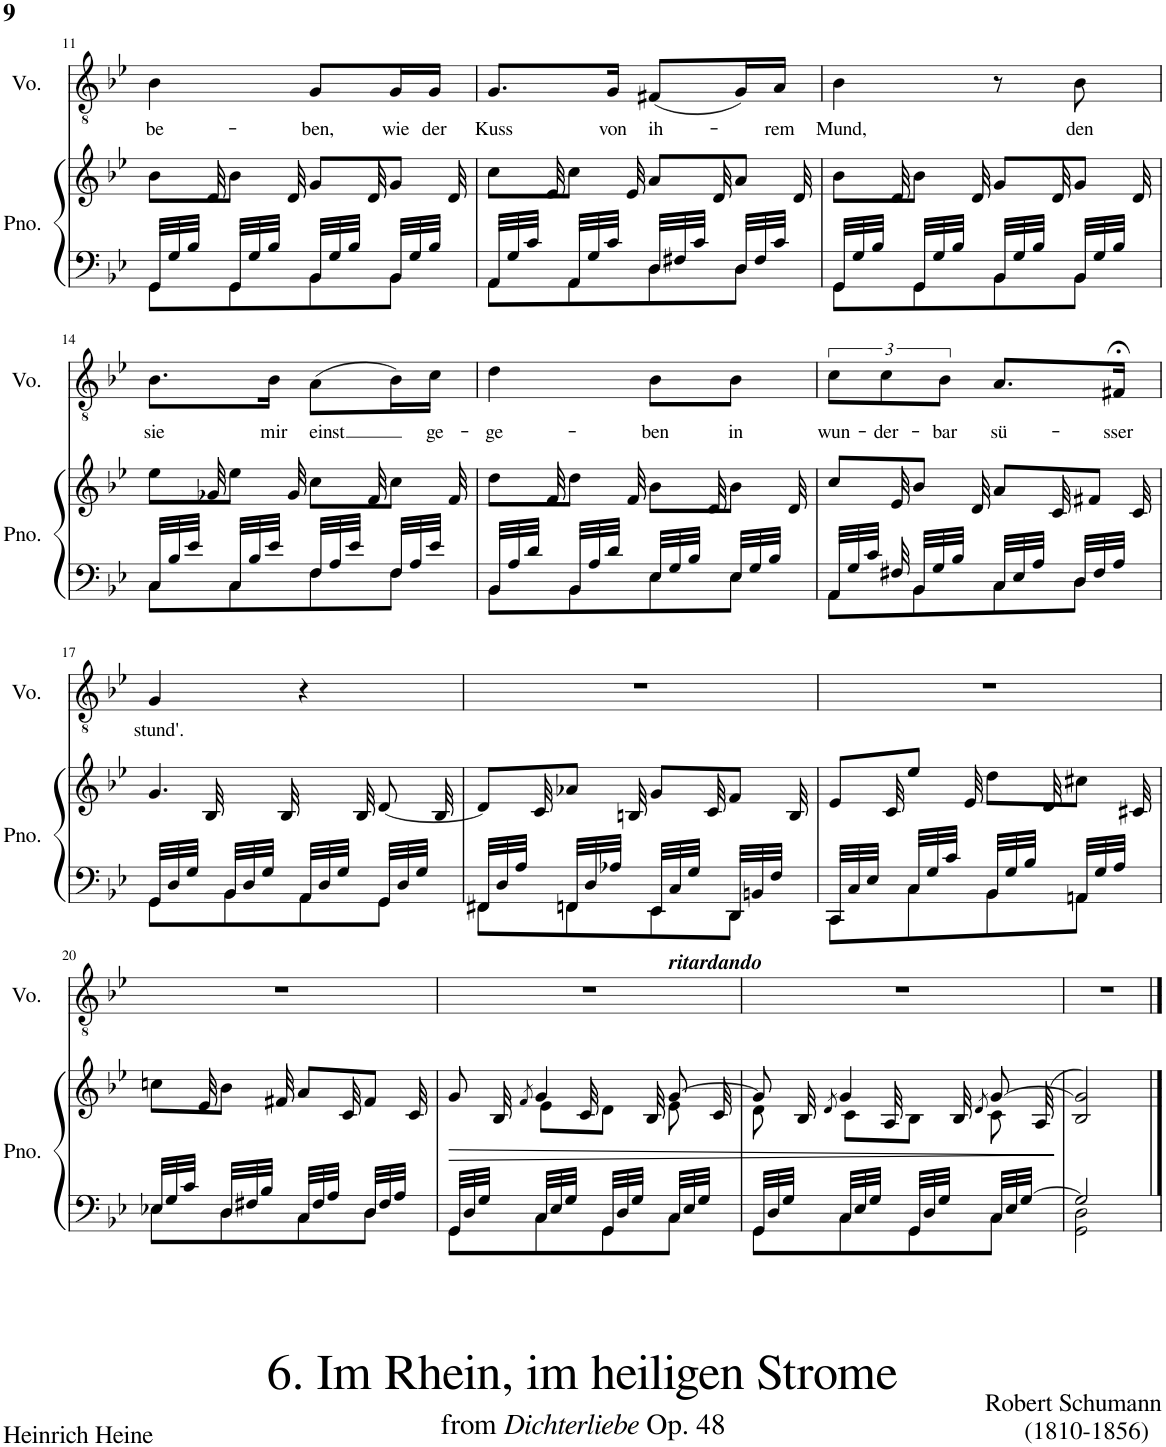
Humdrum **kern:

**kern	**kern	**dynam	**kern	**text
*part2	*part2	*part2	*part1	*part1
*staff3	*staff2	*staff2/3	*staff1	*staff1
*I"Piano	*	*	*I"Voice	*
*I'Pno.	*	*	*I'Vo.	*
!!LO:PB:g=z
*clefF4	*clefG2	*	*clefGv2	*
*k[b-e-]	*k[b-e-]	*	*k[b-e-]	*
*M2/4	*M2/4	*	*M2/4	*
=11	=11	=11	=11	=11
*^	*^	*	*	*
!	!	!	!	!	!	!LO:LY:b
32GG/LLL	8GG\L	8b-\L	16.ryy	.	4B-\	be-
32G/	.	.	.	.	.	.
32B-/JJJ	.	.	.	.	.	.
32ryy	.	.	32d/	.	.	.
32GG/LLL	8GG\	8b-\J	16.ryy	.	.	.
32G/	.	.	.	.	.	.
32B-/JJJ	.	.	.	.	.	.
32ryy	.	.	32d/	.	.	.
!	!	!	!	!	!	!LO:LY:b
32BB-/LLL	8BB-\	8g/L	16.ryy	.	8G/L	-ben,
32G/	.	.	.	.	.	.
32B-/JJJ	.	.	.	.	.	.
32ryy	.	.	32d/	.	.	.
!	!	!	!	!	!	!LO:LY:b
32BB-/LLL	8BB-\J	8g/J	16.ryy	.	16G/L	wie
32G/	.	.	.	.	.	.
!	!	!	!	!	!	!LO:LY:b
32B-/JJJ	.	.	.	.	16G/JJ	der
32ryy	.	.	32d/	.	.	.
=12	=12	=12	=12	=12	=12	=12
!	!	!	!	!	!	!LO:LY:b
32AA/LLL	8AA\L	8cc\L	16.ryy	.	8.G/L	Kuss
32G/	.	.	.	.	.	.
32c/JJJ	.	.	.	.	.	.
32ryy	.	.	32e-/	.	.	.
32AA/LLL	8AA\	8cc\J	16.ryy	.	.	.
32G/	.	.	.	.	.	.
!	!	!	!	!	!	!LO:LY:b
32c/JJJ	.	.	.	.	16G/Jk	von
32ryy	.	.	32e-/	.	.	.
!	!	!	!	!	!	!LO:LY:b
32D/LLL	8D\	8a/L	16.ryy	.	(8F#X/L	ih-
32F#X/	.	.	.	.	.	.
32c/JJJ	.	.	.	.	.	.
32ryy	.	.	32d/	.	.	.
32D/LLL	8D\J	8a/J	16.ryy	.	16G/L)	.
32F#/	.	.	.	.	.	.
!	!	!	!	!	!	!LO:LY:b
32c/JJJ	.	.	.	.	16A/JJ	-rem
32ryy	.	.	32d/	.	.	.
=13	=13	=13	=13	=13	=13	=13
!	!	!	!	!	!	!LO:LY:b
32GG/LLL	8GG\L	8b-\L	16.ryy	.	4B-\	Mund,
32G/	.	.	.	.	.	.
32B-/JJJ	.	.	.	.	.	.
32ryy	.	.	32d/	.	.	.
32GG/LLL	8GG\	8b-\J	16.ryy	.	.	.
32G/	.	.	.	.	.	.
32B-/JJJ	.	.	.	.	.	.
32ryy	.	.	32d/	.	.	.
32BB-/LLL	8BB-\	8g/L	16.ryy	.	8r	.
32G/	.	.	.	.	.	.
32B-/JJJ	.	.	.	.	.	.
32ryy	.	.	32d/	.	.	.
!	!	!	!	!	!	!LO:LY:b
32BB-/LLL	8BB-\J	8g/J	16.ryy	.	8B-\	den
32G/	.	.	.	.	.	.
32B-/JJJ	.	.	.	.	.	.
32ryy	.	.	32d/	.	.	.
!!LO:LB:g=z
=14	=14	=14	=14	=14	=14	=14
!	!	!	!	!	!	!LO:LY:b
32C/LLL	8C\L	8ee-\L	16.ryy	.	8.B-\L	sie
32B-/	.	.	.	.	.	.
32e-/JJJ	.	.	.	.	.	.
32ryy	.	.	32g-X/	.	.	.
32C/LLL	8C\	8ee-\J	16.ryy	.	.	.
32B-/	.	.	.	.	.	.
!	!	!	!	!	!	!LO:LY:b
32e-/JJJ	.	.	.	.	16B-\Jk	mir
32ryy	.	.	32g-/	.	.	.
!	!	!	!	!	!	!LO:LY:b
32F/LLL	8F\	8cc\L	16.ryy	.	(8A\L	einst
32A/	.	.	.	.	.	.
32e-/JJJ	.	.	.	.	.	.
32ryy	.	.	32f/	.	.	.
32F/LLL	8F\J	8cc\J	16.ryy	.	16B-\L)	.
32A/	.	.	.	.	.	.
!	!	!	!	!	!	!LO:LY:b
32e-/JJJ	.	.	.	.	16c\JJ	ge-
32ryy	.	.	32f/	.	.	.
=15	=15	=15	=15	=15	=15	=15
!	!	!	!	!	!	!LO:LY:b
32BB-/LLL	8BB-\L	8dd\L	16.ryy	.	4d\	-ge-
32A/	.	.	.	.	.	.
32d/JJJ	.	.	.	.	.	.
32ryy	.	.	32f/	.	.	.
32BB-/LLL	8BB-\	8dd\J	16.ryy	.	.	.
32A/	.	.	.	.	.	.
32d/JJJ	.	.	.	.	.	.
32ryy	.	.	32f/	.	.	.
!	!	!	!	!	!	!LO:LY:b
32E-/LLL	8E-\	8b-\L	16.ryy	.	8B-\L	-ben
32G/	.	.	.	.	.	.
32B-/JJJ	.	.	.	.	.	.
32ryy	.	.	32d/	.	.	.
!	!	!	!	!	!	!LO:LY:b
32E-/LLL	8E-\J	8b-\J	16.ryy	.	8B-\J	in
32G/	.	.	.	.	.	.
32B-/JJJ	.	.	.	.	.	.
32ryy	.	.	32d/	.	.	.
=16	=16	=16	=16	=16	=16	=16
*	*	*	*^	*	*	*
!	!	!	!	!	!	!	!LO:LY:b
32AA/LLL	8AA\L	8cc/L	32ryy	8..ryy	.	12c\L	wun-
32G/	.	.	32ryy	.	.	.	.
32c/JJJ	.	.	32ryy	.	.	.	.
!	!	!	!	!	!	!	!LO:LY:b
.	.	.	.	.	.	12c\	-der-
32F#X/	.	.	32e-/	.	.	.	.
32BB-/LLL	8BB-\	8b-/J	8ryy	.	.	.	.
32G/	.	.	.	.	.	.	.
!	!	!	!	!	!	!	!LO:LY:b
.	.	.	.	.	.	12B-\J	-bar
32B-/JJJ	.	.	.	.	.	.	.
32ryy	.	.	.	32d/	.	.	.
!	!	!	!	!	!	!	!LO:LY:b
32C/LLL	8C\	8a/L	4ryy	16.ryy	.	8.A/L	sü-
32E-/	.	.	.	.	.	.	.
32A/JJJ	.	.	.	.	.	.	.
32ryy	.	.	.	32c/	.	.	.
32D/LLL	8D\J	8f#X/J	.	16.ryy	.	.	.
32F#/	.	.	.	.	.	.	.
!	!	!	!	!	!	!	!LO:LY:b
32A/JJJ	.	.	.	.	.	16F#X;</Jk	-sser
32ryy	.	.	.	32c/	.	.	.
!!LO:LB:g=z
=17	=17	=17	=17	=17	=17	=17	=17
!	!	!	!	!	!	!	!LO:LY:b
*	*	*	*v	*v	*	*	*
32GG/LLL	8GG\L	4.g/	16.ryy	.	4G/	stund'.
32D/	.	.	.	.	.	.
32G/JJJ	.	.	.	.	.	.
32ryy	.	.	32B-/	.	.	.
32BB-/LLL	8BB-\	.	16.ryy	.	.	.
32D/	.	.	.	.	.	.
32G/JJJ	.	.	.	.	.	.
32ryy	.	.	32B-/	.	.	.
32AA/LLL	8AA\	.	16.ryy	.	4r	.
32D/	.	.	.	.	.	.
32G/JJJ	.	.	.	.	.	.
32ryy	.	.	32B-/	.	.	.
32GG/LLL	8GG\J	[8d/	16.ryy	.	.	.
32D/	.	.	.	.	.	.
32G/JJJ	.	.	.	.	.	.
32ryy	.	.	32B-/	.	.	.
=18	=18	=18	=18	=18	=18	=18
32FF#X/LLL	8FF#\L	8d/L]	16.ryy	.	2r	.
32D/	.	.	.	.	.	.
32A/JJJ	.	.	.	.	.	.
32ryy	.	.	32c/	.	.	.
32FFn/LLL	8FF\	8a-X/J	16.ryy	.	.	.
32D/	.	.	.	.	.	.
32A-X/JJJ	.	.	.	.	.	.
32ryy	.	.	32Bn/	.	.	.
32EE-/LLL	8EE-\	8g/L	16.ryy	.	.	.
32C/	.	.	.	.	.	.
32G/JJJ	.	.	.	.	.	.
32ryy	.	.	32c/	.	.	.
32DD/LLL	8DD\J	8f/J	16.ryy	.	.	.
32BBn/	.	.	.	.	.	.
32F/JJJ	.	.	.	.	.	.
32ryy	.	.	32B/	.	.	.
=19	=19	=19	=19	=19	=19	=19
32CC/LLL	8CC\L	8e-/L	16.ryy	.	2r	.
32C/	.	.	.	.	.	.
32E-/JJJ	.	.	.	.	.	.
32ryy	.	.	32c/	.	.	.
32C/LLL	8C\	8ee-/J	16.ryy	.	.	.
32G/	.	.	.	.	.	.
32c/JJJ	.	.	.	.	.	.
32ryy	.	.	32e-/	.	.	.
32BB-/LLL	8BB-\	8dd\L	16.ryy	.	.	.
32G/	.	.	.	.	.	.
32B-/JJJ	.	.	.	.	.	.
32ryy	.	.	32d/	.	.	.
32AAn/LLL	8AA\J	8cc#X\J	16.ryy	.	.	.
32G/	.	.	.	.	.	.
32A/JJJ	.	.	.	.	.	.
32ryy	.	.	32c#X/	.	.	.
!!LO:LB:g=z
=20	=20	=20	=20	=20	=20	=20
32E-X/LLL	8E-\L	8ccn\L	16.ryy	.	2r	.
32G/	.	.	.	.	.	.
32c/JJJ	.	.	.	.	.	.
32ryy	.	.	32e-/	.	.	.
32D/LLL	8D\	8b-\J	16.ryy	.	.	.
32F#X/	.	.	.	.	.	.
32B-/JJJ	.	.	.	.	.	.
32ryy	.	.	32f#X/	.	.	.
32C/LLL	8C\	8a/L	16.ryy	.	.	.
32F#/	.	.	.	.	.	.
32A/JJJ	.	.	.	.	.	.
32ryy	.	.	32c/	.	.	.
32D/LLL	8D\J	8f#/J	16.ryy	.	.	.
32F#/	.	.	.	.	.	.
32A/JJJ	.	.	.	.	.	.
32ryy	.	.	32c/	.	.	.
=21	=21	=21	=21	=21	=21	=21
!	!	!	!	!LO:HP:b	!	!
*	*	*	*^	*	*^	*
32GG/LLL	8GG\L	8g/	8ryy	16.ryy	>	2r	4.ryy	.
32D/	.	.	.	.	.	.	.	.
32G/JJJ	.	.	.	.	.	.	.	.
32ryy	.	.	.	32B-/	.	.	.	.
.	.	.	8qf/	.	.	.	.	.
32C/LLL	8C\	4g/	8e-\L	16.ryy	.	.	.	.
32E-/	.	.	.	.	.	.	.	.
32G/JJJ	.	.	.	.	.	.	.	.
32ryy	.	.	.	32c/	.	.	.	.
32GG/LLL	8GG\	.	8d\J	16.ryy	.	.	.	.
32D/	.	.	.	.	.	.	.	.
32G/JJJ	.	.	.	.	.	.	.	.
32ryy	.	.	.	32B-/	.	.	.	.
!	!	!	!	!	!	!	!LO:TX:a:Bi:t=ritardando	!
32C/LLL	8C\J	[8g/	8e-\	16.ryy	.	.	8ryy	.
32E-/	.	.	.	.	.	.	.	.
32G/JJJ	.	.	.	.	.	.	.	.
32ryy	.	.	.	32c/	.	.	.	.
*	*	*	*	*	*	*v	*v	*
=22	=22	=22	=22	=22	=22	=22	=22
32GG/LLL	8GG\L	8g/]	8d\	16.ryy	.	2r	.
32D/	.	.	.	.	.	.	.
32G/JJJ	.	.	.	.	.	.	.
32ryy	.	.	.	32B-/	.	.	.
.	.	.	8qd/	.	.	.	.
32C/LLL	8C\	4g/	8c\L	16.ryy	.	.	.
32E-/	.	.	.	.	.	.	.
32G/JJJ	.	.	.	.	.	.	.
32ryy	.	.	.	32A/	.	.	.
32GG/LLL	8GG\	.	8B-\J	16.ryy	.	.	.
32D/	.	.	.	.	.	.	.
32G/JJJ	.	.	.	.	.	.	.
32ryy	.	.	.	32B-/	.	.	.
.	.	.	8qd/	.	.	.	.
32C/LLL	8C\J	[8g/	8c\	16.ryy	.	.	.
32E-/	.	.	.	.	.	.	.
[32G/JJJ	.	.	.	.	.	.	.
32ryy	.	.	.	(32A/	.	.	.
*v	*v	*	*	*	*	*	*
*	*v	*v	*v	*	*	*
.	.	]	.	.
=23	=23	=23	=23	=23
*^	*	*	*	*
2G/]	2GG\ 2D\	2B-/ 2g/])	.	2r	.
*v	*v	*	*	*	*
==	==	==	==	==
*-	*-	*-	*-	*-
